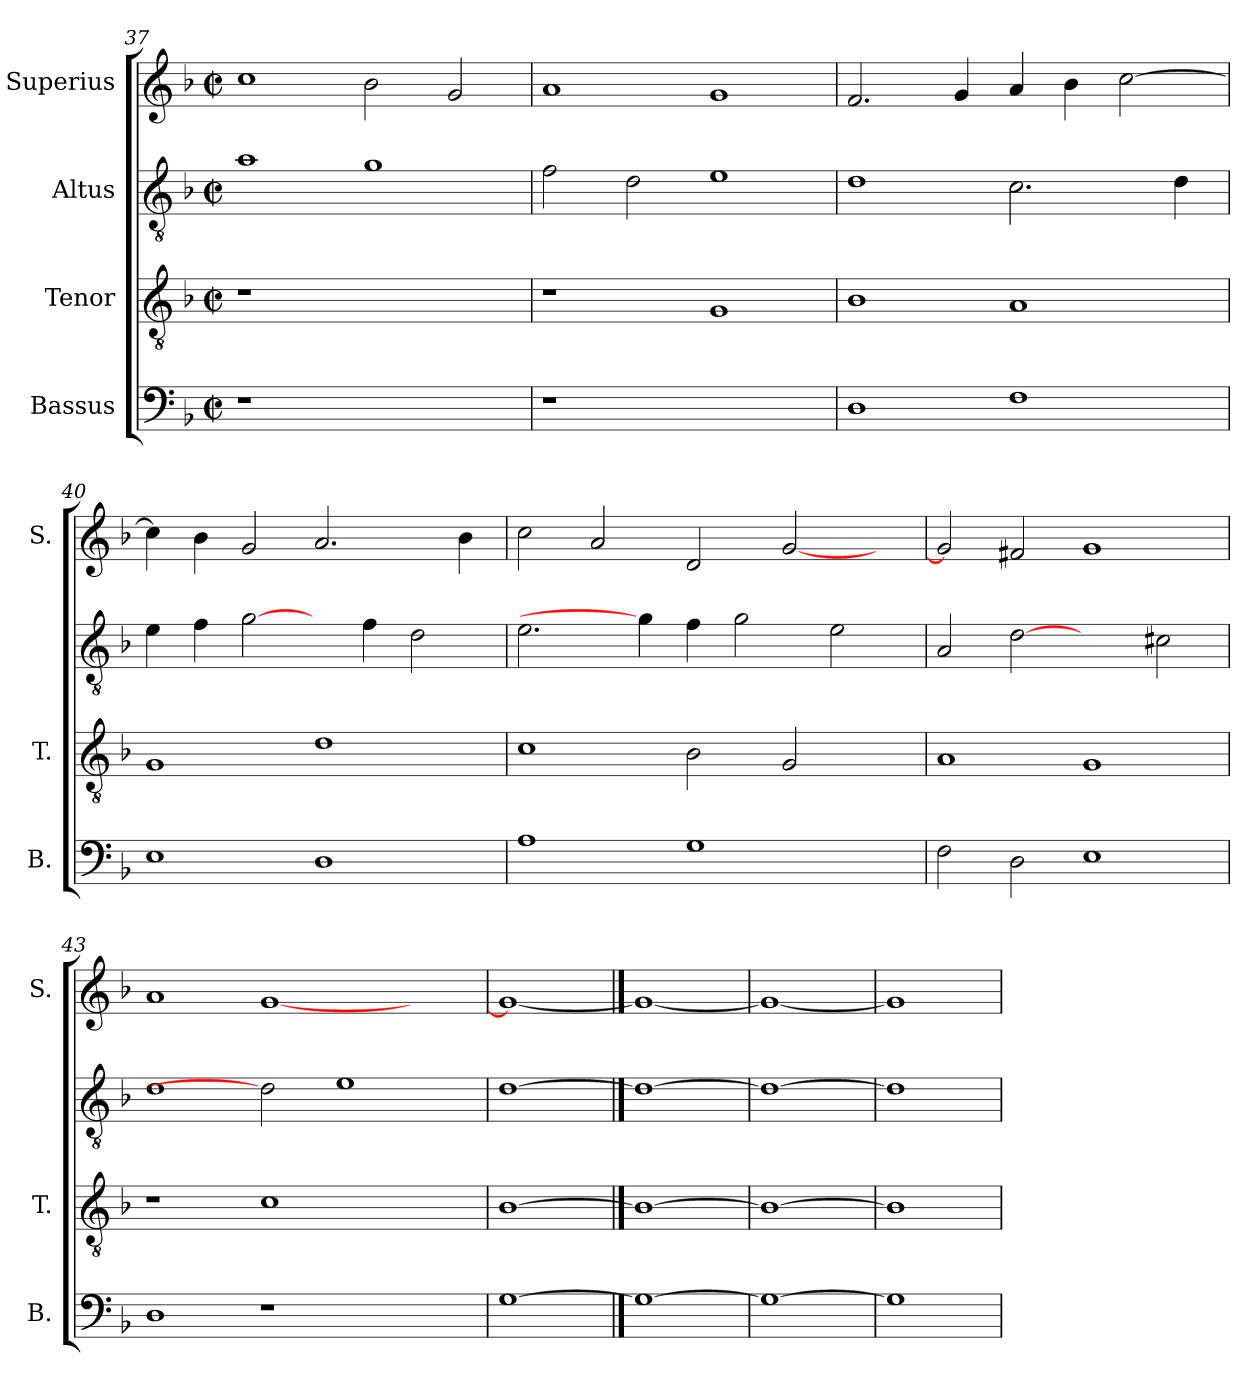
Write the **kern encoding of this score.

**kern	**kern	**kern	**kern
*part4	*part3	*part2	*part1
*staff4	*staff3	*staff2	*staff1
*I"Bassus	*I"Tenor	*I"Altus	*I"Superius
*I'B.	*I'T.	*	*I'S.
*clefF4	*clefGv2	*clefGv2	*clefG2
*	*ITrd7c12	*ITrd7c12	*
*k[b-]	*k[b-]	*k[b-]	*k[b-]
*F:	*F:	*F:	*F:
*M2/2	*M2/2	*M2/2	*M2/2
*met(c|)	*met(c|)	*met(c|)	*met(c|)
=37	=37	=37	=37
!LO:N:vis=1	!LO:N:vis=1	!	!
1r	1r	1Ai	1cci
1ryy	1ryy	1Gi	2b-i\
.	.	.	2gi/
!!LO:LB:g=z
=38	=38	=38	=38
!LO:N:vis=1	!	!	!
1r	1r	2Fi\	1ai
.	.	2Di\	.
1ryy	1GGi	1Ei	1gi
=39	=39	=39	=39
1Di	1BB-i	1Di	2.fi/
.	.	.	4gi/
1Fi	1AAi	2.Ci\	4ai/
.	.	.	4b-i\
.	.	.	[>2cci\
.	.	4Di\	.
=40	=40	=40	=40
1Ei	1GGi	4Ei\	4cci\]
.	.	4Fi\	4b-i\
.	.	[2Gi\	2gi/
1Di	1Di	4ryy	2.ai/
.	.	4Fi\	.
.	.	2Di\	.
.	.	.	4b-i\
!!LO:LB:g=z
=41	=41	=41	=41
1Ai	1Ci	2.Ei\	2cci\
.	.	.	2ai/
.	.	4Gi\]	.
1Gi	2BB-i\	4Fi\	2di/
.	.	2Gi\	.
.	2GGi/	.	[<2gi/
.	.	2Ei\	.
4ryy	4ryy	.	4ryy
=42	=42	=42	=42
2Fi\	1AAi	2AAi/	2gi/]
2Di\	.	[2Di	2f#Xi/
1Ei	1GGi	2ryy	1gi
.	.	2C#Xi\	.
=43	=43	=43	=43
1Di	1r	1Di	1ai
1r	1Ci	2Di]	[<1gi
.	.	1Ei	.
2ryy	2ryy	.	2ryy
=44	=44	=44	=44
[1Gi	[1BB-i	[1Di	1gi_<
==45	==45	==45	==45
1Gi_	1BB-i_	1Di_	1gi_
=46	=46	=46	=46
1Gi_	1BB-i_	1Di_	1gi_
=47	=47	=47	=47
1Gi]	1BB-i]	1Di]	1gi]
=	=	=	=
*-	*-	*-	*-
